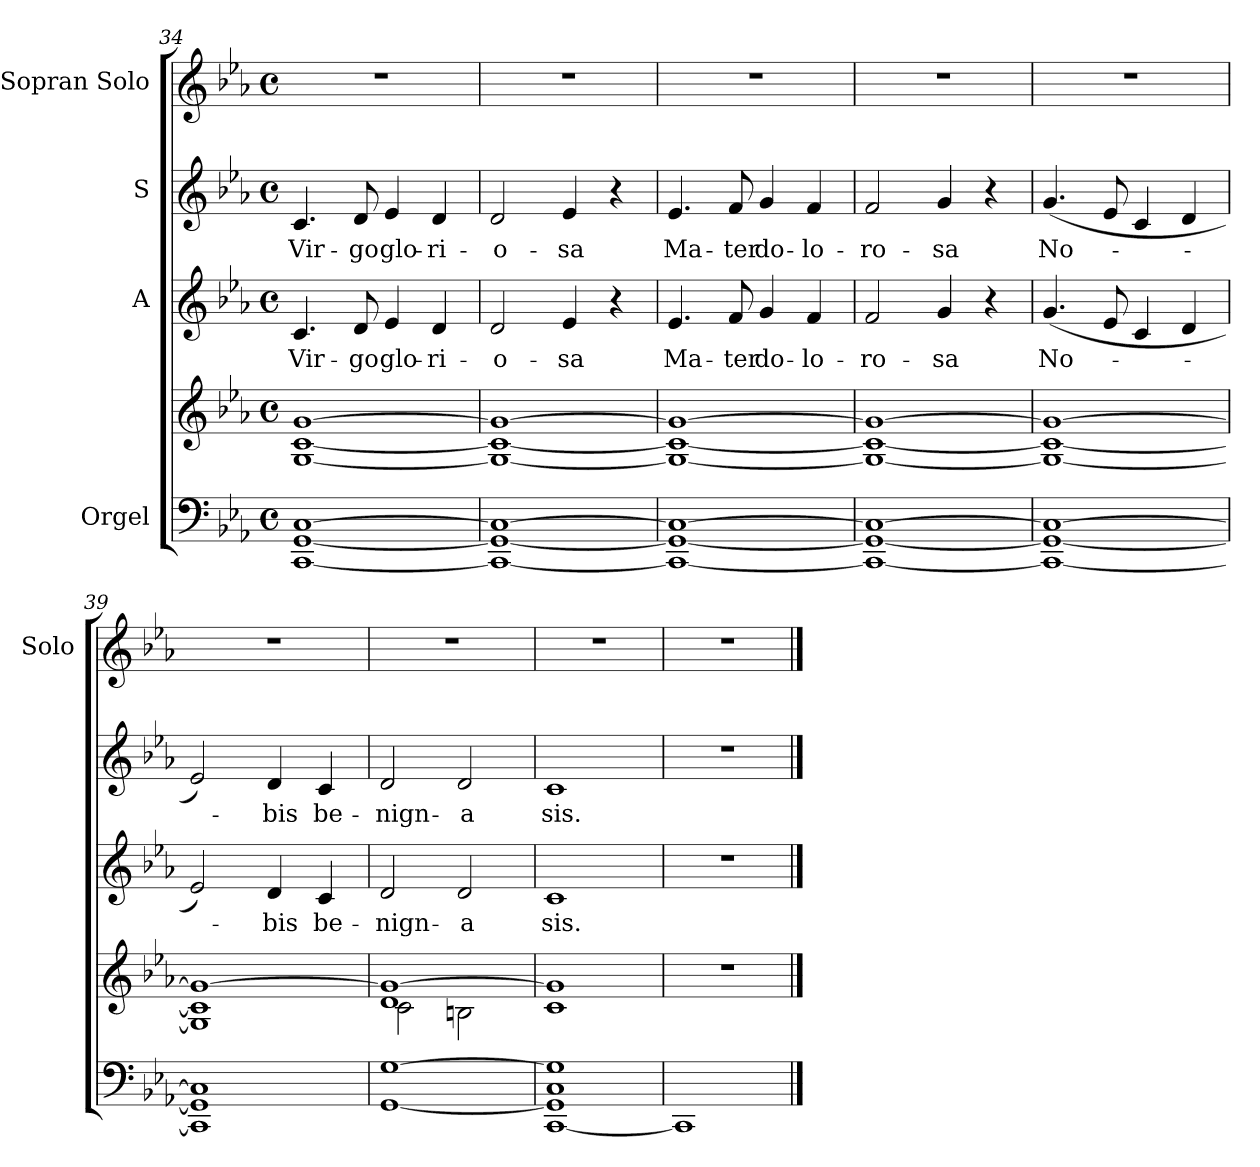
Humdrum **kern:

**kern	**kern	**kern	**text	**kern	**text	**kern
*part4	*part4	*part3	*part3	*part2	*part2	*part1
*staff5	*staff4	*staff3	*staff3	*staff2	*staff2	*staff1
*I"Orgel	*	*I"A	*	*I"S	*	*I"Sopran Solo
*	*	*	*	*	*	*I'Solo
*clefF4	*clefG2	*clefG2	*	*clefG2	*	*clefG2
*k[b-e-a-]	*k[b-e-a-]	*k[b-e-a-]	*	*k[b-e-a-]	*	*k[b-e-a-]
*c:	*c:	*c:	*	*c:	*	*c:
*M4/4	*M4/4	*M4/4	*	*M4/4	*	*M4/4
*met(c)	*met(c)	*met(c)	*	*met(c)	*	*met(c)
=34	=34	=34	=34	=34	=34	=34
[1CC [1GG [1C	[1G [1c [1g	4.c/	Vir-	4.c/	Vir-	1r
.	.	8d/	-go	8d/	-go	.
.	.	4e-/	glo-	4e-/	glo-	.
.	.	4d/	-ri-	4d/	-ri-	.
=35	=35	=35	=35	=35	=35	=35
1CC_ 1GG_ 1C_	1G_ 1c_ 1g_	2d/	-o-	2d/	-o-	1r
.	.	4e-/	-sa	4e-/	-sa	.
.	.	4r	.	4r	.	.
!!LO:LB:g=z
=36	=36	=36	=36	=36	=36	=36
1CC_ 1GG_ 1C_	1G_ 1c_ 1g_	4.e-/	Ma-	4.e-/	Ma-	1r
.	.	8f/	-ter	8f/	-ter	.
.	.	4g/	do-	4g/	do-	.
.	.	4f/	-lo-	4f/	-lo-	.
=37	=37	=37	=37	=37	=37	=37
1CC_ 1GG_ 1C_	1G_ 1c_ 1g_	2f/	-ro-	2f/	-ro-	1r
.	.	4g/	-sa	4g/	-sa	.
.	.	4r	.	4r	.	.
=38	=38	=38	=38	=38	=38	=38
1CC_ 1GG_ 1C_	1G_ 1c_ 1g_	(4.g/	No-	(4.g/	No-	1r
.	.	8e-/	.	8e-/	.	.
.	.	4c/	.	4c/	.	.
.	.	4d/	.	4d/	.	.
=39	=39	=39	=39	=39	=39	=39
1CC] 1GG] 1C]	1G] 1c] 1g_	2e-/)	.	2e-/)	.	1r
.	.	4d/	-bis	4d/	-bis	.
.	.	4c/	be-	4c/	be-	.
=40	=40	=40	=40	=40	=40	=40
*	*^	*	*	*	*	*
[1GG [1G	1d 1g_	2c\	2d/	-nign-	2d/	-nign-	1r
.	.	2Bn\	2d/	-a	2d/	-a	.
=41	=41	=41	=41	=41	=41	=41	=41
[1CC 1GG] 1C 1G]	1g]	1c	1c	sis.	1c	sis.	1r
*	*v	*v	*	*	*	*	*
=42	=42	=42	=42	=42	=42	=42
1CC]	1r	1r	.	1r	.	1r
==	==	==	==	==	==	==
*-	*-	*-	*-	*-	*-	*-
